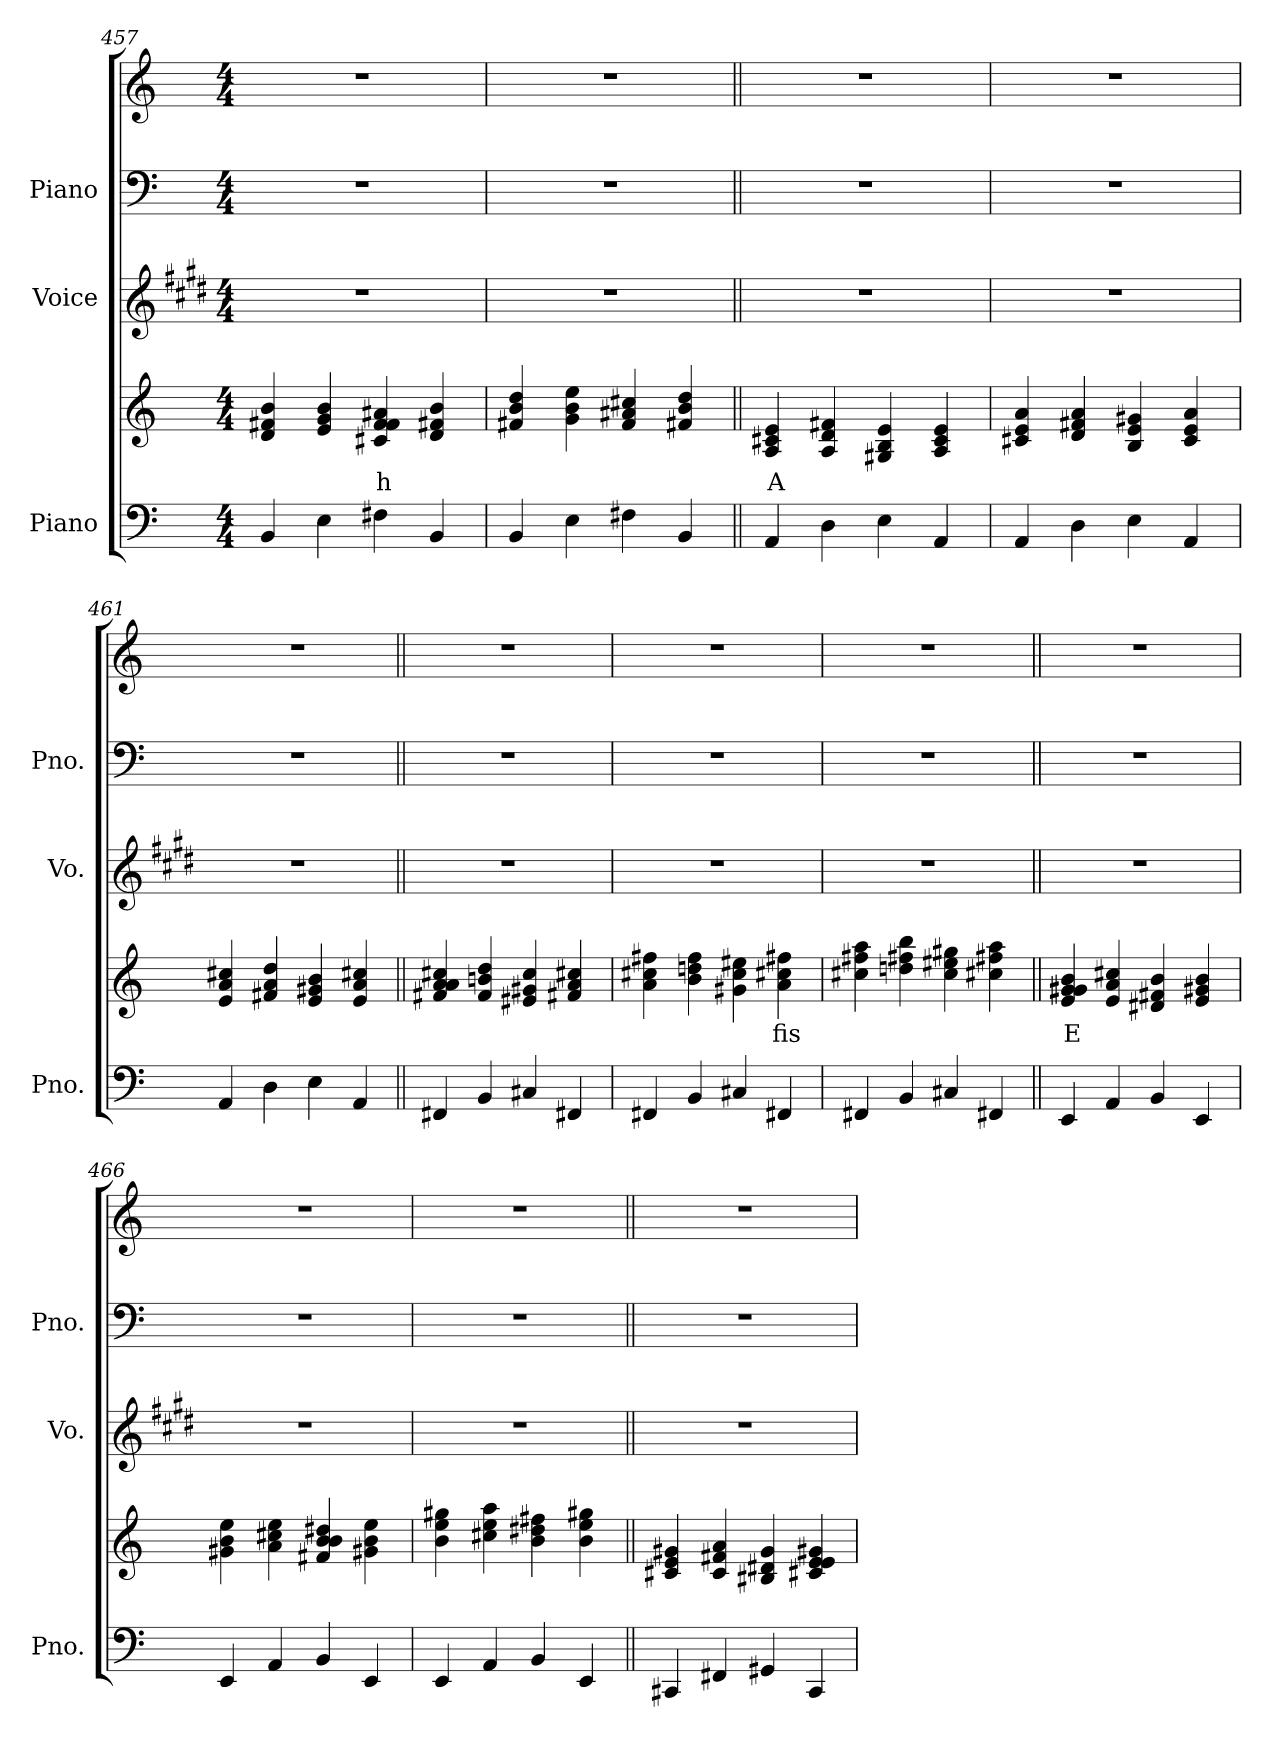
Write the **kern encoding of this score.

**kern	**kern	**text	**kern	**kern	**kern
*part3	*part3	*part3	*part2	*part1	*part1
*staff5	*staff4	*staff4	*staff3	*staff2	*staff1
*I"Piano	*	*	*I"Voice	*I"Piano	*
*I'Pno.	*	*	*I'Vo.	*I'Pno.	*
*clefF4	*clefG2	*	*clefG2	*clefF4	*clefG2
*k[]	*k[]	*	*k[f#c#g#d#]	*k[]	*k[]
*M4/4	*M4/4	*	*M4/4	*M4/4	*M4/4
=457	=457	=457	=457	=457	=457
4BB/	4d/ 4f#X/ 4b/	.	1r	1r	1r
4E\	4e/ 4g/ 4b/	.	.	.	.
!	!	!LO:LY:b	!	!	!
4F#X\	4c#X/ 4f#/ 4f#/ 4a#X/	h	.	.	.
4BB/	4d/ 4f#X/ 4b/	.	.	.	.
=458	=458	=458	=458	=458	=458
4BB/	4f#X/ 4b/ 4dd/	.	1r	1r	1r
4E\	4g\ 4b\ 4ee\	.	.	.	.
4F#X\	4f#/ 4a#X/ 4cc#X/	.	.	.	.
4BB/	4f#X/ 4b/ 4dd/	.	.	.	.
=459||	=459||	=459||	=459||	=459||	=459||
!	!	!LO:LY:b	!	!	!
4AA/	4A/ 4c#X/ 4e/	A	1r	1r	1r
4D\	4A/ 4d/ 4f#X/	.	.	.	.
4E\	4G#X/ 4B/ 4e/	.	.	.	.
4AA/	4A/ 4c#/ 4e/	.	.	.	.
=460	=460	=460	=460	=460	=460
4AA/	4c#X/ 4e/ 4a/	.	1r	1r	1r
4D\	4d/ 4f#X/ 4a/	.	.	.	.
4E\	4B/ 4e/ 4g#X/	.	.	.	.
4AA/	4c#/ 4e/ 4a/	.	.	.	.
!!LO:PB:g=z
=461	=461	=461	=461	=461	=461
4AA/	4e/ 4a/ 4cc#X/	.	1r	1r	1r
4D\	4f#X/ 4a/ 4dd/	.	.	.	.
4E\	4e/ 4g#X/ 4b/	.	.	.	.
4AA/	4e/ 4a/ 4cc#X/	.	.	.	.
=462||	=462||	=462||	=462||	=462||	=462||
4FF#X/	4f#X/ 4a/ 4a/ 4cc#X/	.	1r	1r	1r
4BB/	4f#/ 4bn/ 4dd/	.	.	.	.
4C#X/	4e#X/ 4g#X/ 4cc#/	.	.	.	.
4FF#X/	4f#X/ 4a/ 4cc#X/	.	.	.	.
=463	=463	=463	=463	=463	=463
4FF#X/	4a\ 4cc#X\ 4ff#X\	.	1r	1r	1r
4BB/	4b\ 4ddn\ 4ff#\	.	.	.	.
4C#X/	4g#X\ 4cc#\ 4ee#X\	.	.	.	.
!	!	!LO:LY:b	!	!	!
4FF#X/	4a\ 4cc#X\ 4ff#X\	fis	.	.	.
=464	=464	=464	=464	=464	=464
4FF#X/	4cc#X\ 4ff#X\ 4aa\	.	1r	1r	1r
4BB/	4ddn\ 4ff#X\ 4bb\	.	.	.	.
4C#X/	4cc#\ 4ee#X\ 4gg#X\	.	.	.	.
4FF#X/	4cc#X\ 4ff#X\ 4aa\	.	.	.	.
!!LO:LB:g=z
=465||	=465||	=465||	=465||	=465||	=465||
!	!	!LO:LY:b	!	!	!
4EE/	4e/ 4g#X/ 4g#/ 4b/	E	1r	1r	1r
4AA/	4e/ 4a/ 4cc#X/	.	.	.	.
4BB/	4d#X/ 4f#X/ 4b/	.	.	.	.
4EE/	4e/ 4g#X/ 4b/	.	.	.	.
=466	=466	=466	=466	=466	=466
4EE/	4g#X\ 4b\ 4ee\	.	1r	1r	1r
4AA/	4a\ 4cc#X\ 4ee\	.	.	.	.
4BB/	4f#X/ 4b/ 4b/ 4dd#X/	.	.	.	.
4EE/	4g#X\ 4b\ 4ee\	.	.	.	.
=467	=467	=467	=467	=467	=467
4EE/	4b\ 4ee\ 4gg#X\	.	1r	1r	1r
4AA/	4cc#X\ 4ee\ 4aa\	.	.	.	.
4BB/	4b\ 4dd#X\ 4ff#X\	.	.	.	.
4EE/	4b\ 4ee\ 4gg#X\	.	.	.	.
!!LO:LB:g=z
=468||	=468||	=468||	=468||	=468||	=468||
4CC#X/	4c#X/ 4e/ 4g#X/	.	1r	1r	1r
4FF#X/	4c#/ 4f#X/ 4a/	.	.	.	.
4GG#X/	4B#X/ 4d#X/ 4g#/	.	.	.	.
4CC#/	4c#X/ 4e/ 4e/ 4g#X/	.	.	.	.
=	=	=	=	=	=
*-	*-	*-	*-	*-	*-
